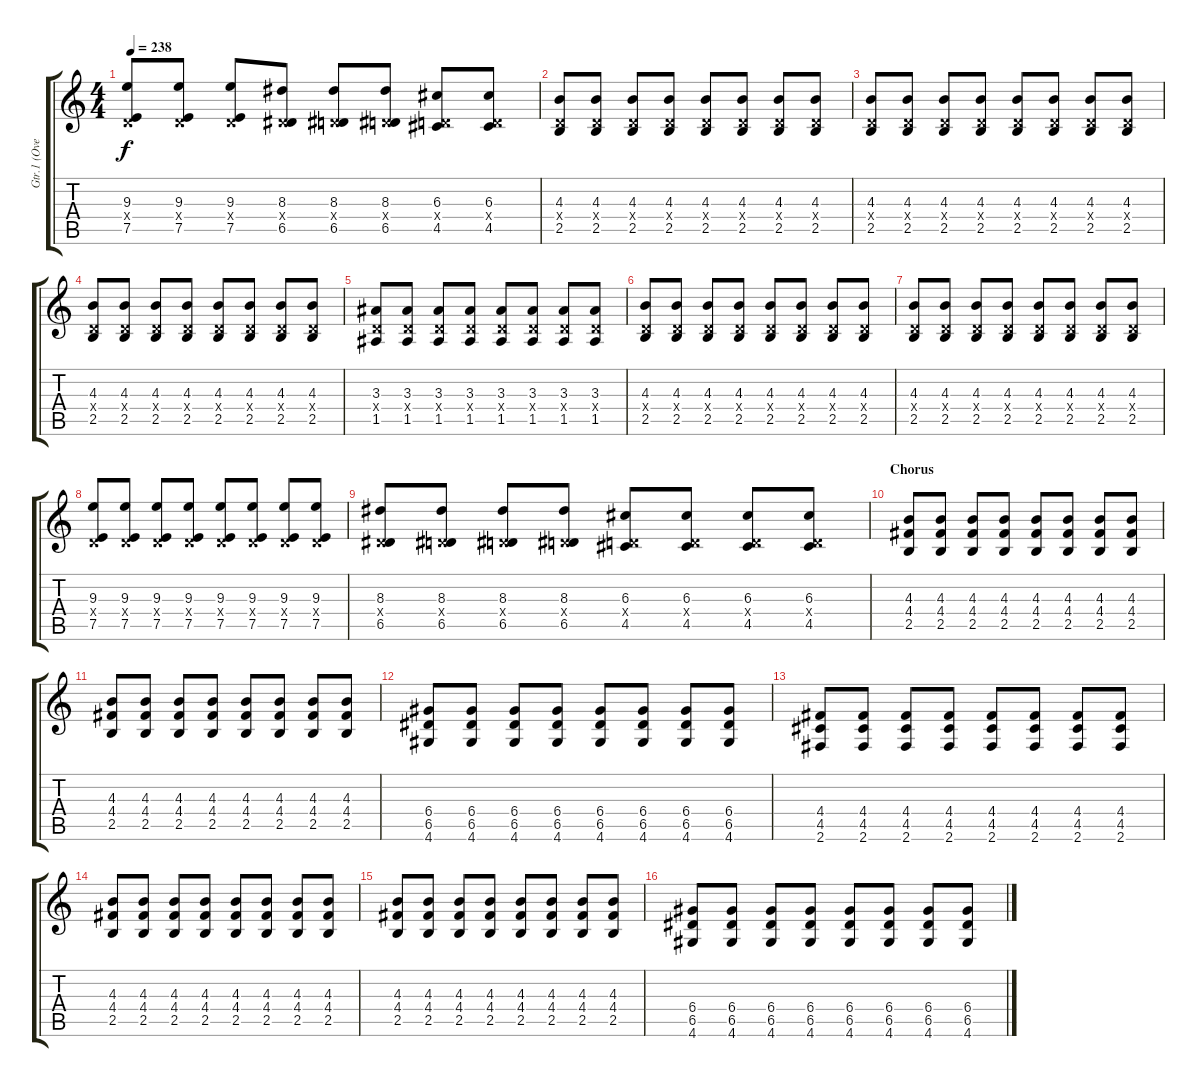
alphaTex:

\track ("Gtr.1 (Overdriven)" "Gtr.1 (Ove") {instrument overdrivenguitar}
\staff {score tabs}
\tuning (E4 B3 G3 D3 A2 E2) {hide}
\ts (4 4)
\tempo 238
\clef g2
\ks c
(9.3 0.4{x} 7.5).8{dy f} (9.3 0.4{x} 7.5).8 (9.3 0.4{x} 7.5).8 (8.3 0.4{x} 6.5).8 (8.3 0.4{x} 6.5).8 (8.3 0.4{x} 6.5).8 (6.3 0.4{x} 4.5).8 (6.3 0.4{x} 4.5).8 |
(4.3 0.4{x} 2.5).8 (4.3 0.4{x} 2.5).8 (4.3 0.4{x} 2.5).8 (4.3 0.4{x} 2.5).8 (4.3 0.4{x} 2.5).8 (4.3 0.4{x} 2.5).8 (4.3 0.4{x} 2.5).8 (4.3 0.4{x} 2.5).8 |
(4.3 0.4{x} 2.5).8 (4.3 0.4{x} 2.5).8 (4.3 0.4{x} 2.5).8 (4.3 0.4{x} 2.5).8 (4.3 0.4{x} 2.5).8 (4.3 0.4{x} 2.5).8 (4.3 0.4{x} 2.5).8 (4.3 0.4{x} 2.5).8 |
(4.3 0.4{x} 2.5).8 (4.3 0.4{x} 2.5).8 (4.3 0.4{x} 2.5).8 (4.3 0.4{x} 2.5).8 (4.3 0.4{x} 2.5).8 (4.3 0.4{x} 2.5).8 (4.3 0.4{x} 2.5).8 (4.3 0.4{x} 2.5).8 |
(3.3 0.4{x} 1.5).8 (3.3 0.4{x} 1.5).8 (3.3 0.4{x} 1.5).8 (3.3 0.4{x} 1.5).8 (3.3 0.4{x} 1.5).8 (3.3 0.4{x} 1.5).8 (3.3 0.4{x} 1.5).8 (3.3 0.4{x} 1.5).8 |
(4.3 0.4{x} 2.5).8 (4.3 0.4{x} 2.5).8 (4.3 0.4{x} 2.5).8 (4.3 0.4{x} 2.5).8 (4.3 0.4{x} 2.5).8 (4.3 0.4{x} 2.5).8 (4.3 0.4{x} 2.5).8 (4.3 0.4{x} 2.5).8 |
(4.3 0.4{x} 2.5).8 (4.3 0.4{x} 2.5).8 (4.3 0.4{x} 2.5).8 (4.3 0.4{x} 2.5).8 (4.3 0.4{x} 2.5).8 (4.3 0.4{x} 2.5).8 (4.3 0.4{x} 2.5).8 (4.3 0.4{x} 2.5).8 |
(9.3 0.4{x} 7.5).8 (9.3 0.4{x} 7.5).8 (9.3 0.4{x} 7.5).8 (9.3 0.4{x} 7.5).8 (9.3 0.4{x} 7.5).8 (9.3 0.4{x} 7.5).8 (9.3 0.4{x} 7.5).8 (9.3 0.4{x} 7.5).8 |
(8.3 0.4{x} 6.5).8 (8.3 0.4{x} 6.5).8 (8.3 0.4{x} 6.5).8 (8.3 0.4{x} 6.5).8 (6.3 0.4{x} 4.5).8 (6.3 0.4{x} 4.5).8 (6.3 0.4{x} 4.5).8 (6.3 0.4{x} 4.5).8 |
\section ("" "Chorus")
(4.3 4.4 2.5).8 (4.3 4.4 2.5).8 (4.3 4.4 2.5).8 (4.3 4.4 2.5).8 (4.3 4.4 2.5).8 (4.3 4.4 2.5).8 (4.3 4.4 2.5).8 (4.3 4.4 2.5).8 |
(4.3 4.4 2.5).8 (4.3 4.4 2.5).8 (4.3 4.4 2.5).8 (4.3 4.4 2.5).8 (4.3 4.4 2.5).8 (4.3 4.4 2.5).8 (4.3 4.4 2.5).8 (4.3 4.4 2.5).8 |
(6.4 6.5 4.6).8 (6.4 6.5 4.6).8 (6.4 6.5 4.6).8 (6.4 6.5 4.6).8 (6.4 6.5 4.6).8 (6.4 6.5 4.6).8 (6.4 6.5 4.6).8 (6.4 6.5 4.6).8 |
(4.4 4.5 2.6).8 (4.4 4.5 2.6).8 (4.4 4.5 2.6).8 (4.4 4.5 2.6).8 (4.4 4.5 2.6).8 (4.4 4.5 2.6).8 (4.4 4.5 2.6).8 (4.4 4.5 2.6).8 |
(4.3 4.4 2.5).8 (4.3 4.4 2.5).8 (4.3 4.4 2.5).8 (4.3 4.4 2.5).8 (4.3 4.4 2.5).8 (4.3 4.4 2.5).8 (4.3 4.4 2.5).8 (4.3 4.4 2.5).8 |
(4.3 4.4 2.5).8 (4.3 4.4 2.5).8 (4.3 4.4 2.5).8 (4.3 4.4 2.5).8 (4.3 4.4 2.5).8 (4.3 4.4 2.5).8 (4.3 4.4 2.5).8 (4.3 4.4 2.5).8 |
(6.4 6.5 4.6).8 (6.4 6.5 4.6).8 (6.4 6.5 4.6).8 (6.4 6.5 4.6).8 (6.4 6.5 4.6).8 (6.4 6.5 4.6).8 (6.4 6.5 4.6).8 (6.4 6.5 4.6).8
